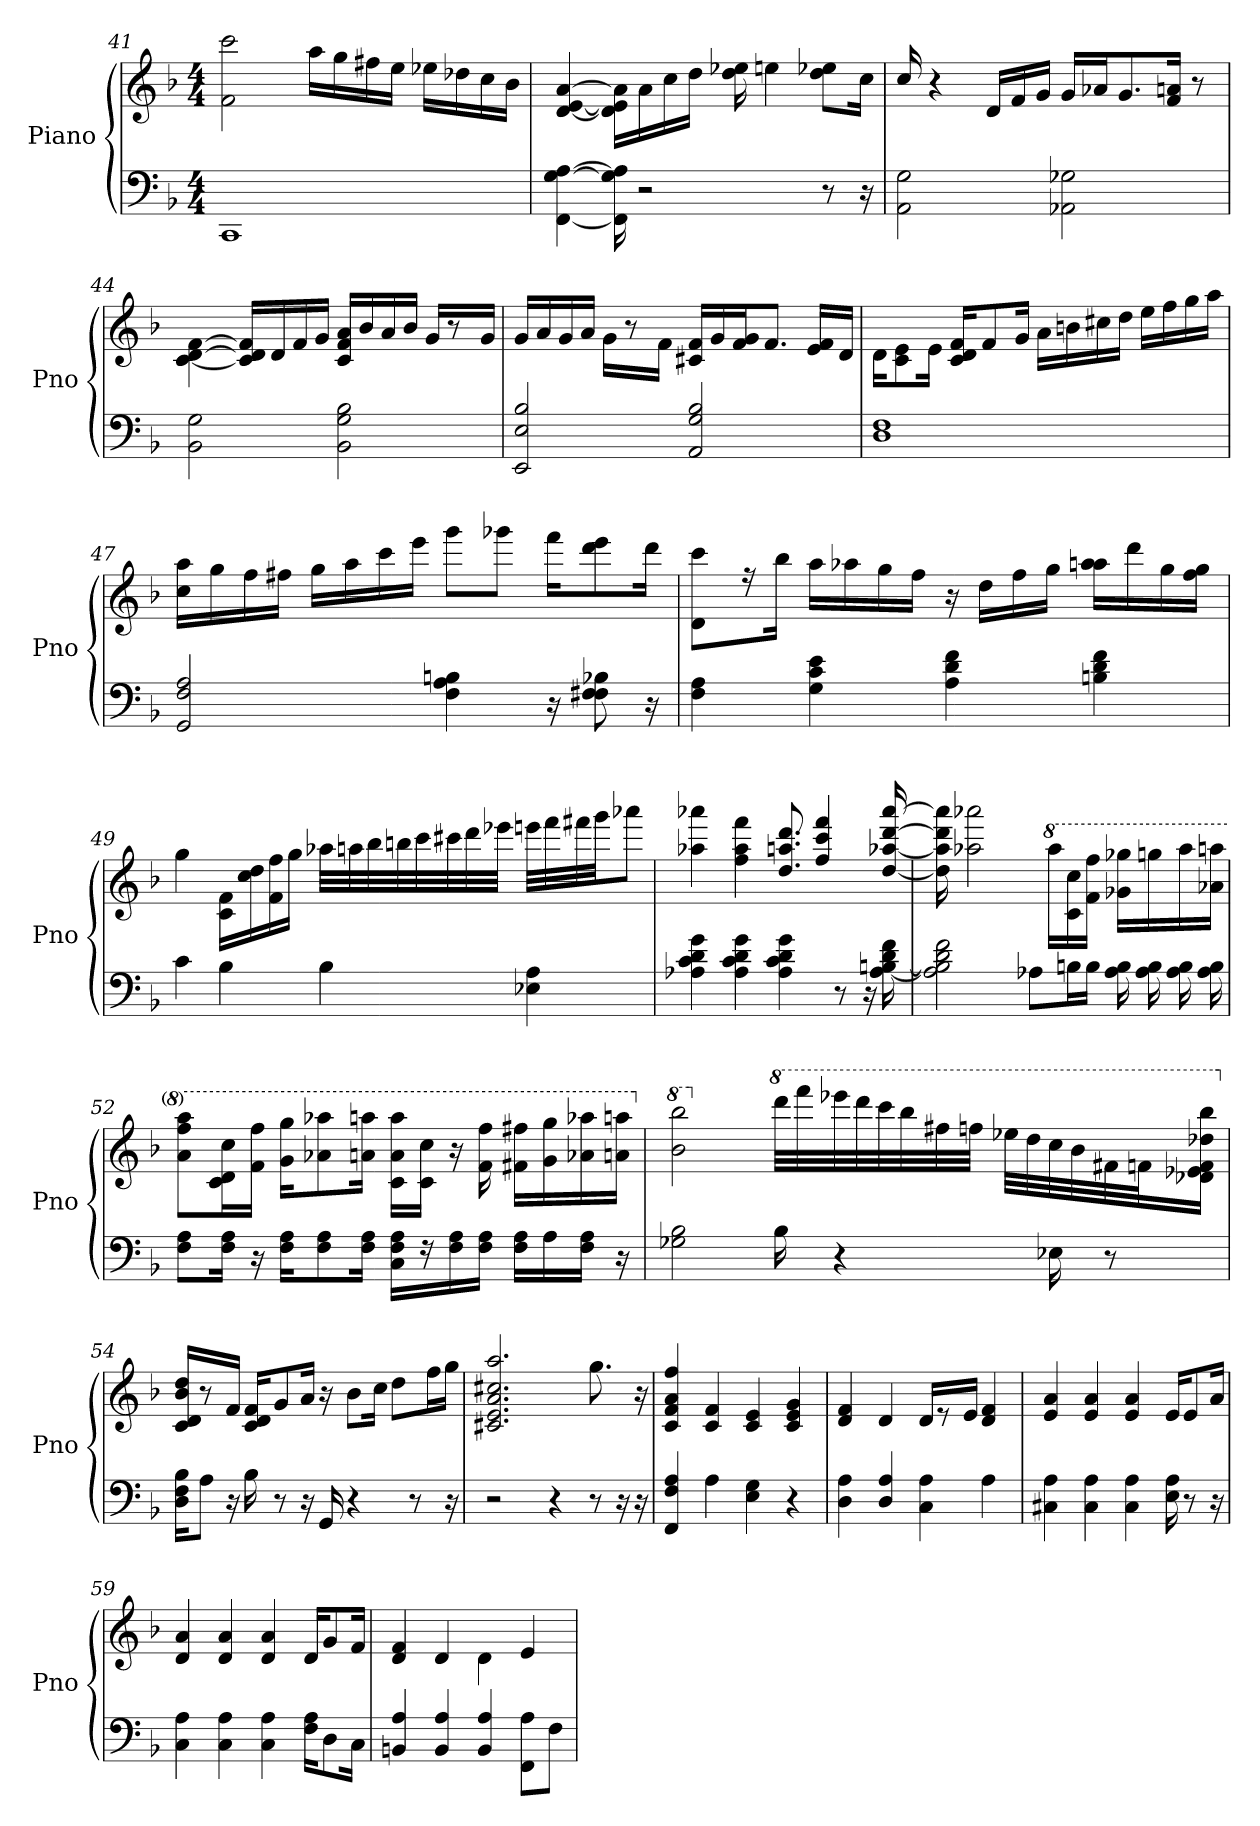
**kern	**kern
*part1	*part1
*staff2	*staff1
*I"Piano	*
*I'Pno	*
!!LO:LB:g=z
*clefF4	*clefG2
*k[b-]	*k[b-]
*F:	*F:
*M4/4	*M4/4
=41	=41
1CC	2f\ 2ccc\
.	16aa\LL
.	16gg\
.	16ff#X\
.	16ee\JJ
.	16ee-X\LL
.	16dd-X\
.	16cc\
.	16b-\JJ
=42	=42
[4FF\ [4G\ [4A\	[4d/ [4e/ [4a/
16FF\] 16G\] 16A\]	16d\] 16e\] 16a\]LL
2r	16a\
.	16cc\
.	16dd\JJ
.	16dd\ 16ee-X\
.	4een\
8r	8dd\ 8ee-X\L
16r	16cc\Jk
=43	=43
2AA\ 2G\	16cc/
.	4r
.	16d/LL
.	16f/
.	16g/JJ
2AA-X\ 2G-X\	16g/LL
.	16a-X/J
.	8.g/
.	16f/ 16an/Jk
.	8r
!!LO:LB:g=z
=44	=44
2BB-\ 2G\	[4c\ [4d\ [4f\
.	16c/] 16d/] 16f/]LL
.	16d/
.	16f/
.	16g/JJ
2BB-\ 2G\ 2B-\	16c/ 16f/ 16a/LL
.	16b-/
.	16a/
.	16b-/JJ
.	16g/LL
.	8r
.	16g/JJ
=45	=45
2EE/ 2E/ 2B-/	16g/LL
.	16a/
.	16g/
.	16a/JJ
.	16g\LL
.	8r
.	16f\JJ
2AA/ 2G/ 2B-/	16c#X/ 16f/LL
.	16g/
.	16f/ 16g/J
.	8.f/J
.	16e/ 16f/LL
.	16d/JJ
=46	=46
1D 1F	16d\KL
.	8c\ 8e\
.	16e\Jk
.	16c/ 16d/ 16f/KL
.	8f/
.	16g/Jk
.	16a\LL
.	16bn\
.	16cc#X\
.	16dd\JJ
.	16ee\LL
.	16ff\
.	16gg\
.	16aa\JJ
!!LO:PB:g=z
=47	=47
2GG/ 2F/ 2A/	16cc\ 16aa\LL
.	16gg\
.	16ff\
.	16ff#X\JJ
.	16gg\LL
.	16aa\
.	16ccc\
.	16eee\JJ
4F\ 4A\ 4Bn\	8ggg\L
.	8ggg-X\J
16r	16fff\KL
8F\ 8F#X\ 8B-X\	8ddd\ 8eee\
16r	16ddd\Jk
=48	=48
4F\ 4A\	8d\ 8ccc\L
.	16r
.	16bb-\Jk
4G\ 4c\ 4e\	16aa\LL
.	16aa-X\
.	16gg\
.	16ff\JJ
4A\ 4d\ 4f\	16r
.	16dd\LL
.	16ff\
.	16gg\JJ
4Bn\ 4d\ 4f\	16aa-\ 16aan\LL
.	16ddd\
.	16gg\
.	16ff\ 16gg\JJ
!!LO:LB:g=z
=49	=49
4c\	4gg\
4B-\	16c\ 16f\LL
.	16cc\ 16dd\
.	16f\ 16ff\
.	16gg\JJ
4B-\	32aa-X\LLL
.	32aan\
.	32bb-\
.	32bbn\
.	32ccc\
.	32ccc#X\
.	32ddd\
.	32eee-X\JJJ
4E-X\ 4A\	32eeen\LLL
.	32fff\
.	32fff#X\
.	32ggg\JJ
.	8aaa-X\J
=50	=50
4A-X\ 4c\ 4d\ 4g\	4aa-X\ 4aaa-X\
4A-\ 4c\ 4d\ 4g\	4ff\ 4aa-\ 4fff\
4A-\ 4c\ 4d\ 4g\	8.dd/ 8.aan/ 8.ddd/
.	4ff/ 4ccc/ 4fff/
8r	.
16r	.
[16A-\ [16Bn\ 16d\ 16f\	[16dd/ [16aa-X/ [16ddd/ [16aaa-/
!!LO:LB:g=z
=51	=51
2A-\] 2B\] 2d\ 2f\	16dd\] 16aa-\] 16ddd\] 16aaa-\]
.	2aa-X\ 2aaa-X\
8A-X\L	.
*	*8va
.	16aaa-\LL
16Bn\L	16cc\ 16ccc\
16B\JJ	16ff\ 16fff\JJ
16A-\ 16B\	16gg-X\ 16ggg-X\LL
16A-\ 16B\	16gggn\
16A-\ 16B\	16aaa-\
16A-\ 16B\	16aa-X\ 16aaan\JJ
=52	=52
8F\ 8A\L	8aa\ 8fff\ 8aaa\L
16F\ 16A\Jk	16cc\ 16dd\ 16ccc\L
16r	16ff\ 16fff\JJ
16F\ 16A\KL	16gg\ 16ggg\KL
8F\ 8A\	8aa-X\ 8aaa-X\
16F\ 16A\Jk	16aan\ 16aaan\Jk
16C\ 16F\ 16A\LL	16cc\ 16aa\ 16aaa\LL
16r	16cc\ 16ccc\JJ
16F\ 16A\	16r
16F\ 16A\JJ	16ff\ 16fff\
16F\ 16A\LL	16ff#X\ 16fff#X\LL
16A\	16gg\ 16ggg\
16F\ 16A\JJ	16aa-X\ 16aaa-X\
16r	16aan\ 16aaan\JJ
!!LO:LB:g=z
=53	=53
*	*X8va
*	*8va
2G-X\ 2B-\	2bb-\ 2bbb-\
*	*X8va
*	*8va
16B-\	32dddd\LLL
.	32ffff\
4r	32eeee-X\
.	32dddd\
.	32cccc\
.	32bbb-\
.	32fff#X\
.	32fffn\JJJ
.	32eee-X\LLL
.	32ddd\
16E-X\	32ccc\
.	32bb-\
8r	32ff#X\
.	32ffn\J
.	16dd-X\ 16ee-X\ 16ff\ 16ddd-X\ 16bbb-\JJ
=54	=54
*	*X8va
16D\ 16F\ 16B-\KL	16c/ 16d/ 16b-/ 16dd/LL
8A\J	8r
16r	16f/JJ
16B-\	16c/ 16d/ 16f/KL
8r	8g/
16r	16a/Jk
16GG/	16r
4r	8b-\L
.	16cc\Jk
.	8dd\L
8r	.
.	16ff\L
16r	16gg\JJ
=55	=55
2r	2.c#X/ 2.e/ 2.a/ 2.cc#X/ 2.aa/
4r	.
8r	8.gg\
16r	.
16r	16r
!!LO:LB:g=z
=56	=56
4FF/ 4F/ 4A/	4c/ 4f/ 4a/ 4ff/
4A\	4c/ 4f/
4E\ 4G\	4c/ 4e/
4r	4c/ 4e/ 4g/
=57	=57
4D\ 4A\	4d/ 4f/
4D/ 4A/	4d/
4C\ 4A\	16d/LL
.	8r
.	16e/JJ
4A\	4d/ 4f/
=58	=58
4C#X\ 4A\	4e/ 4a/
4C#\ 4A\	4e/ 4a/
4C#\ 4A\	4e/ 4a/
16E\ 16A\	16e/KL
8r	8e/
16r	16a/Jk
=59	=59
4C\ 4A\	4d/ 4a/
4C\ 4A\	4d/ 4a/
4C\ 4A\	4d/ 4a/
16F\ 16A\KL	16d/KL
8D\	8g/
16C\Jk	16f/Jk
=60	=60
4BBn/ 4A/	4d/ 4f/
4BB/ 4A/	4d/
4BB/ 4A/	4d\
8FF\ 8A\L	4e/
8F\J	.
=	=
*-	*-
